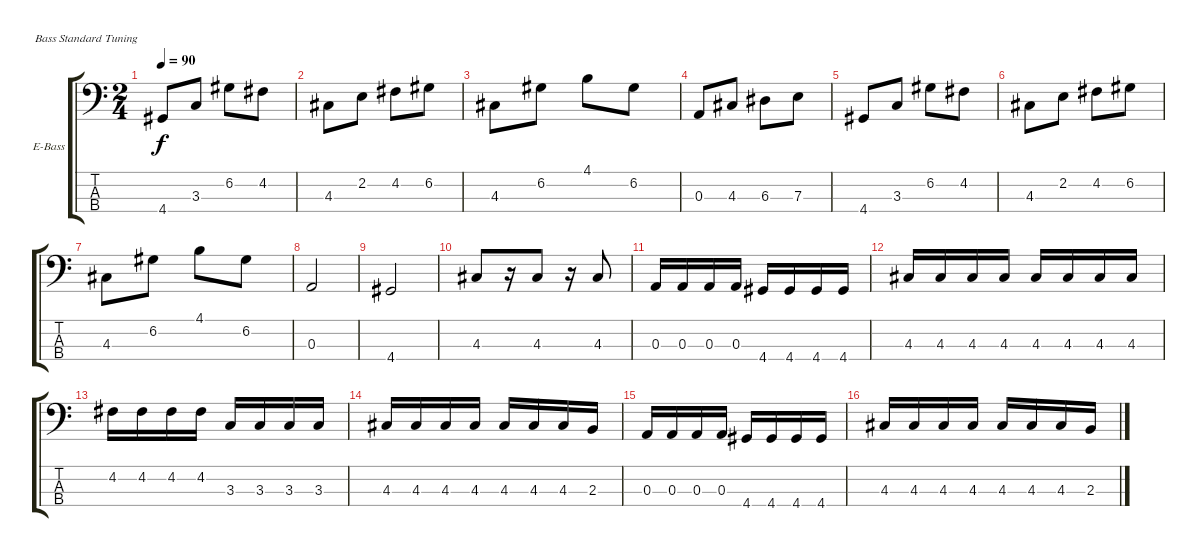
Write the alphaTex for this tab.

\bracketExtendMode groupsimilarinstruments
\firstSystemTrackNameOrientation horizontal
\otherSystemsTrackNameOrientation horizontal
\track ("Бас" "E-Bass") {instrument electricbassfinger}
\staff {score tabs}
\tuning (G2 D2 A1 E1)
\ts (2 4)
\tempo 90
\clef f4
\ks c
4.4.8{dy f} 3.3.8 6.2.8 4.2.8 |
4.3.8 2.2.8 4.2.8 6.2.8 |
4.3.8 6.2.8 4.1.8 6.2.8 |
0.3.8 4.3.8 6.3.8 7.3.8 |
4.4.8 3.3.8 6.2.8 4.2.8 |
4.3.8 2.2.8 4.2.8 6.2.8 |
4.3.8 6.2.8 4.1.8 6.2.8 |
0.3.2 |
4.4.2 |
4.3.8 r.16 4.3.8 r.16 4.3.8 |
0.3.16 0.3.16 0.3.16 0.3.16 4.4.16 4.4.16 4.4.16 4.4.16 |
4.3.16 4.3.16 4.3.16 4.3.16 4.3.16 4.3.16 4.3.16 4.3.16 |
4.2.16 4.2.16 4.2.16 4.2.16 3.3.16 3.3.16 3.3.16 3.3.16 |
4.3.16 4.3.16 4.3.16 4.3.16 4.3.16 4.3.16 4.3.16 2.3.16 |
0.3.16 0.3.16 0.3.16 0.3.16 4.4.16 4.4.16 4.4.16 4.4.16 |
4.3.16 4.3.16 4.3.16 4.3.16 4.3.16 4.3.16 4.3.16 2.3.16
